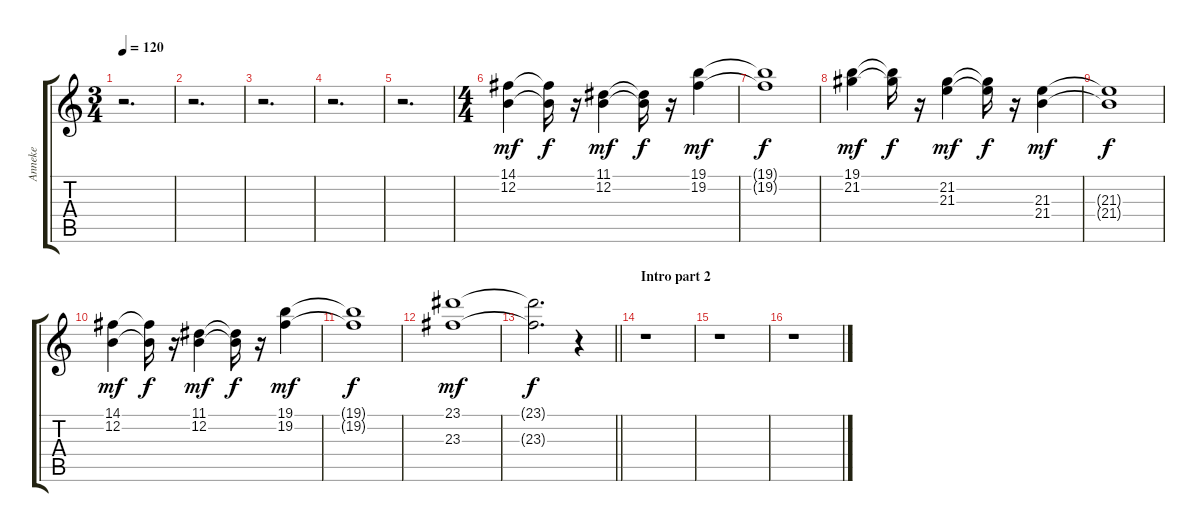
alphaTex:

\track ("Anneke" "Anneke") {instrument clarinet}
\staff {score tabs}
\tuning (E4 B3 G3 D3 A2 E2) {hide}
\ts (3 4)
\tempo 120
\clef g2
\ks c
r.2{d dy mf instrument clarinet} |
r.2{d} |
r.2{d} |
r.2{d} |
r.2{d} |
\ts (4 4)
(14.1 12.2).4 (14.1{t} 12.2{t}).16{dy f} r.16 (11.1 12.2).4{dy mf} (11.1{t} 12.2{t}).16{dy f} r.16 (19.1 19.2).4{dy mf} |
(19.1{t} 19.2{t}).1{dy f} |
(19.1 21.2).4{dy mf} (19.1{t} 21.2{t}).16{dy f} r.16 (21.2 21.3).4{dy mf} (21.2{t} 21.3{t}).16{dy f} r.16 (21.3 21.4).4{dy mf} |
(21.3{t} 21.4{t}).1{dy f} |
(14.1 12.2).4{dy mf} (14.1{t} 12.2{t}).16{dy f} r.16 (11.1 12.2).4{dy mf} (11.1{t} 12.2{t}).16{dy f} r.16 (19.1 19.2).4{dy mf} |
(19.1{t} 19.2{t}).1{dy f} |
(23.1 23.3).1{dy mf} |
\barLineRight lightlight
(23.1{t} 23.3{t}).2{d dy f} r.4 |
\section ("" "Intro part 2")
r.1 |
r.1 |
r.1
